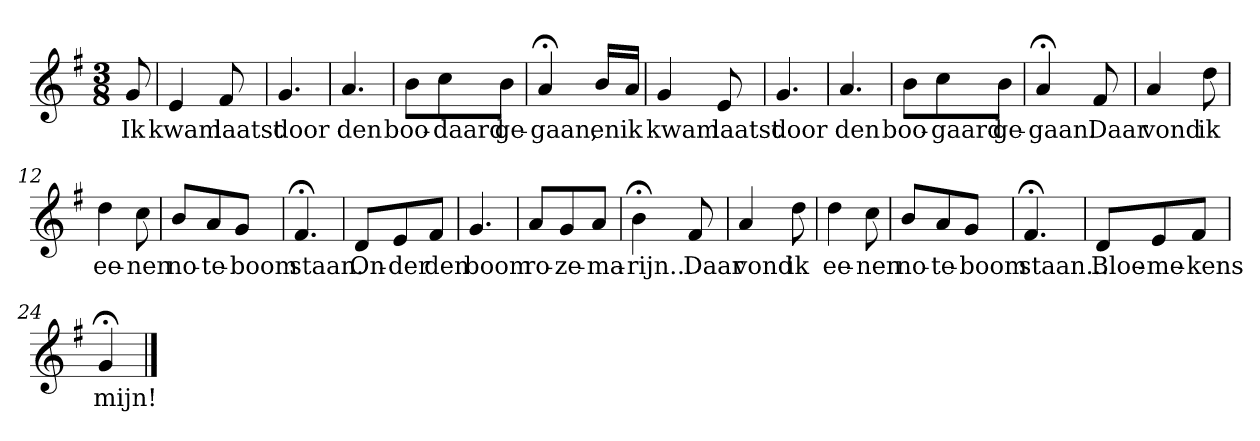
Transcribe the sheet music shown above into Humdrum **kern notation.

**kern	**text
*part1	*part1
*staff1	*staff1
*k[f#]	*
*G:	*
*M3/8	*
*MM120	*
=	=
8g	Ik
=1	=1
4e	kwam
8f#	laatst
=2	=2
4.g	door
=3	=3
4.a	den
=4	=4
8bL	boo-
8cc	-daard
8bJ	ge-
=5	=5
4a;<	-gaan,
16bLL	en
16aJJ	ik
=6	=6
4g	kwam
8e	laatst
=7	=7
4.g	door
=8	=8
4.a	den
=9	=9
8bL	boo-
8cc	-gaard
8bJ	ge-
=10	=10
4a;<	-gaan.
8f#	Daar
=11	=11
4a	vond
8dd	ik
=12	=12
4dd	ee-
8cc	-nen
=13	=13
8bL	no-
8a	-te-
8gJ	-boom
=14	=14
4.f#;<	staan.
=15	=15
8dL	On-
8e	-der
8f#J	den
=16	=16
4.g	boom
=17	=17
8aL	ro-
8g	-ze-
8aJ	-ma-
=18	=18
4b;<	-rijn...
8f#	Daar
=19	=19
4a	vond
8dd	ik
=20	=20
4dd	ee-
8cc	-nen
=21	=21
8bL	no-
8a	-te-
8gJ	-boom
=22	=22
4.f#;<	staan...
=23	=23
8dL	Bloe-
8e	-me-
8f#J	-kens
=24	=24
4g;<	mijn!
==	==
*-	*-
